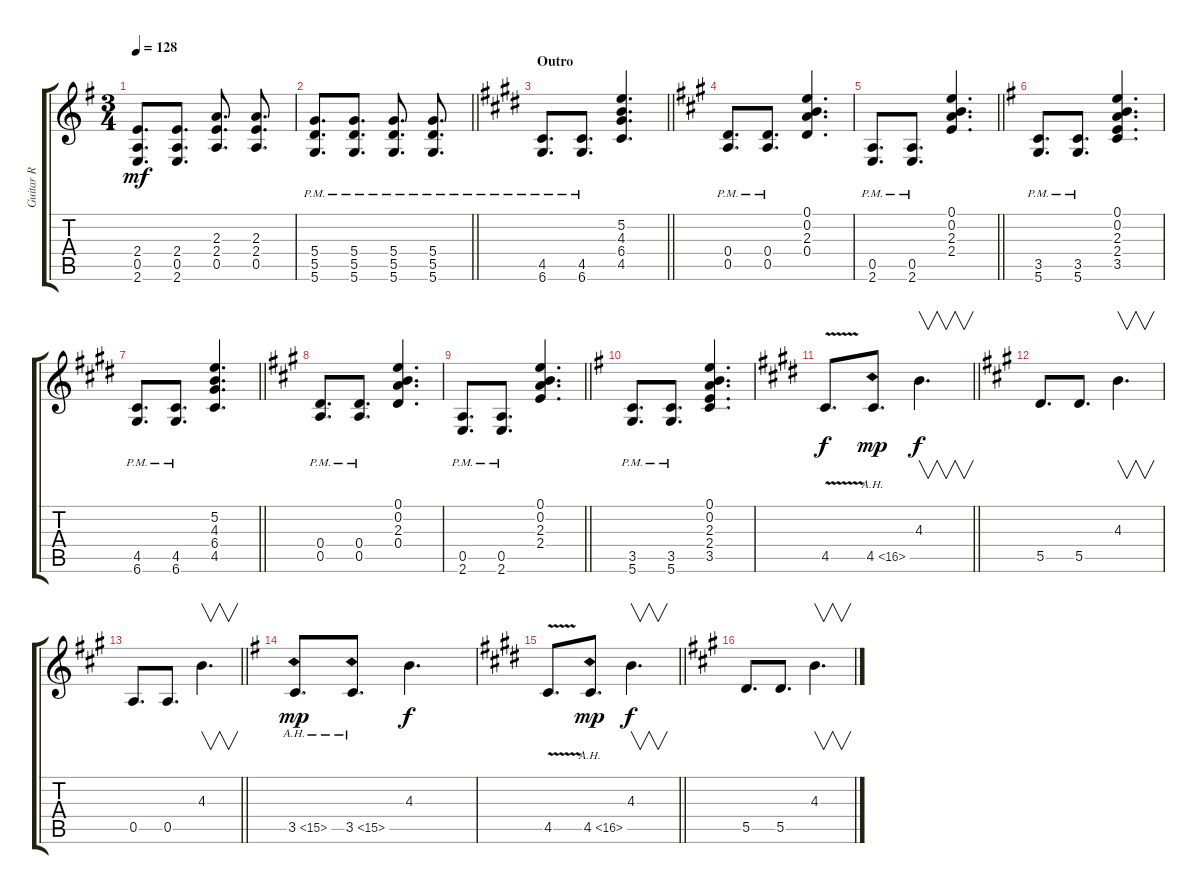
\track ("Guitar R" "Guitar R") {instrument distortionguitar}
\staff {score tabs}
\tuning (E4 B3 G3 D3 A2 D2) {hide}
\ts (3 4)
\tempo 128
\clef g2
\ks g
(2.4 0.5 2.6).8{d dy mf} (2.4 0.5 2.6).8{d} (2.3 2.4 0.5).8{d} (2.3 2.4 0.5).8{d} |
\barLineRight lightlight
(5.4{pm} 5.5{pm} 5.6{pm}).8{d} (5.4{pm} 5.5{pm} 5.6{pm}).8{d} (5.4{pm} 5.5{pm} 5.6{pm}).8{d} (5.4{pm} 5.5{pm} 5.6{pm}).8{d} |
\section ("" "Outro")
\barLineRight lightlight
\ks e
(4.5{pm} 6.6{pm}).8{d} (4.5{pm} 6.6{pm}).8{d} (5.2 4.3 6.4 4.5).4{d} |
\ks a
(0.4{pm} 0.5{pm}).8{d} (0.4{pm} 0.5{pm}).8{d} (0.1 0.2 2.3 0.4).4{d} |
\barLineRight lightlight
(0.5{pm} 2.6{pm}).8{d} (0.5{pm} 2.6{pm}).8{d} (0.1 0.2 2.3 2.4).4{d} |
\ks g
(3.5{pm} 5.6{pm}).8{d} (3.5{pm} 5.6{pm}).8{d} (0.1 0.2 2.3 2.4 3.5).4{d} |
\barLineRight lightlight
\ks e
(4.5{pm} 6.6{pm}).8{d} (4.5{pm} 6.6{pm}).8{d} (5.2 4.3 6.4 4.5).4{d} |
\ks a
(0.4{pm} 0.5{pm}).8{d} (0.4{pm} 0.5{pm}).8{d} (0.1 0.2 2.3 0.4).4{d} |
\barLineRight lightlight
(0.5{pm} 2.6{pm}).8{d} (0.5{pm} 2.6{pm}).8{d} (0.1 0.2 2.3 2.4).4{d} |
\ks g
(3.5{pm} 5.6{pm}).8{d} (3.5{pm} 5.6{pm}).8{d} (0.1 0.2 2.3 2.4 3.5).4{d} |
\barLineRight lightlight
\ks e
4.5{v}.8{d dy f} 4.5{ah 12}.8{d dy mp} 4.3.4{v d dy f} |
\ks a
5.5.8{d} 5.5.8{d} 4.3.4{v d} |
\barLineRight lightlight
0.5.8{d} 0.5.8{d} 4.3.4{v d} |
\ks g
3.5{ah 12}.8{d dy mp} 3.5{ah 12}.8{d} 4.3.4{d dy f} |
\barLineRight lightlight
\ks e
4.5{v}.8{d} 4.5{ah 12}.8{d dy mp} 4.3.4{v d dy f} |
\ks a
5.5.8{d} 5.5.8{d} 4.3.4{v d}
